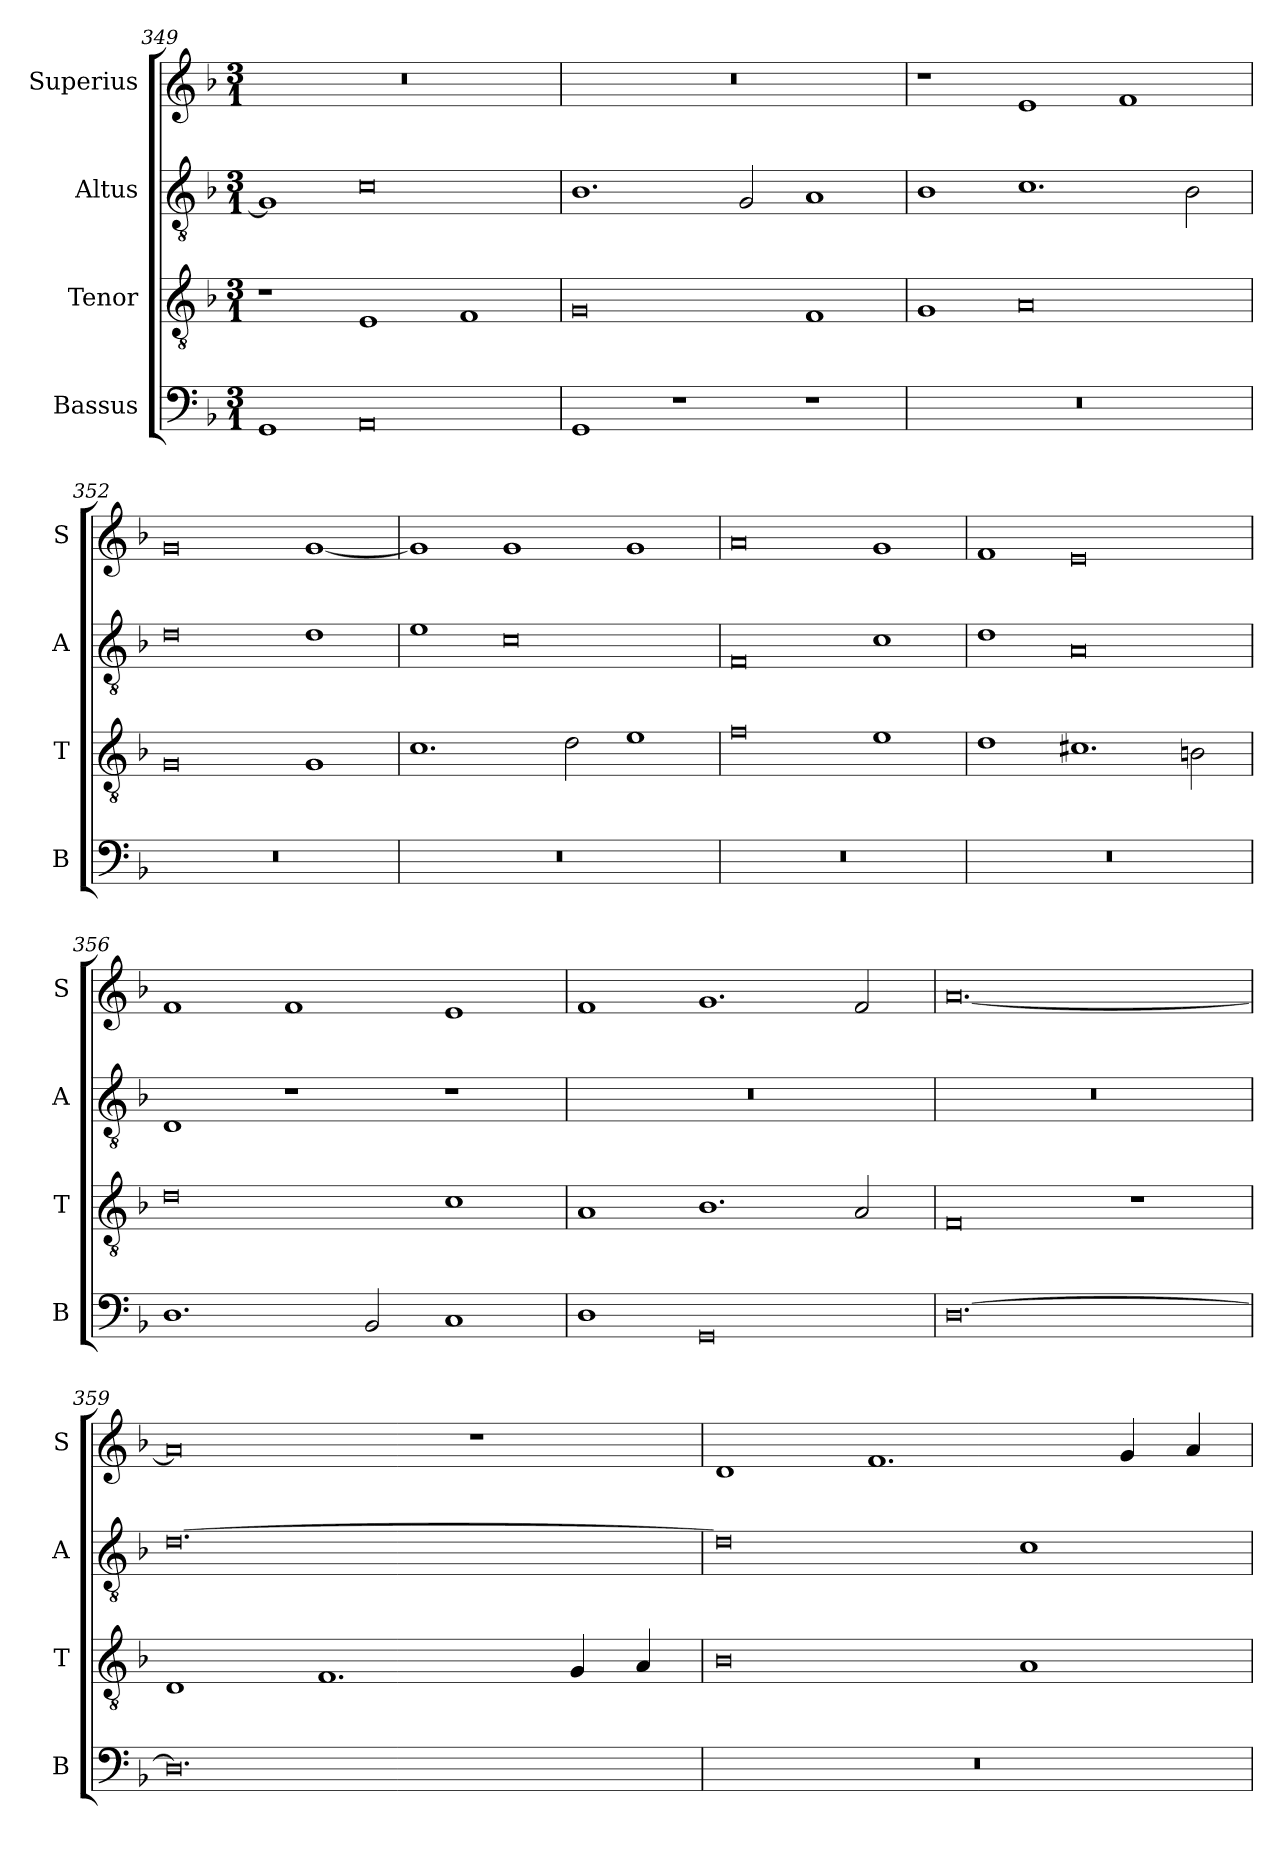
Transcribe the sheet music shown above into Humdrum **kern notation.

**kern	**kern	**kern	**kern
*part4	*part3	*part2	*part1
*staff4	*staff3	*staff2	*staff1
*I"Bassus	*I"Tenor	*I"Altus	*I"Superius
*I'B	*I'T	*I'A	*I'S
*clefF4	*clefGv2	*clefGv2	*clefG2
*k[b-]	*k[b-]	*k[b-]	*k[b-]
*M3/1	*M3/1	*M3/1	*M3/1
=349	=349	=349	=349
1GG	1r	1G]	0.r
0AA	1E	0c	.
.	1F	.	.
=350	=350	=350	=350
1GG	0G	1.B-	0.r
1r	.	.	.
.	.	2G/	.
1r	1F	1A	.
=351	=351	=351	=351
0.r	1G	1B-	1r
.	0A	1.c	1e
.	.	.	1f
.	.	2B-\	.
=352	=352	=352	=352
0.r	0G	0d	0g
.	1G	1d	[1g
=353	=353	=353	=353
0.r	1.c	1e	1g]
.	.	0c	1g
.	2d\	.	.
.	1e	.	1g
=354	=354	=354	=354
0.r	0f	0F	0a
.	1e	1c	1g
=355	=355	=355	=355
0.r	1d	1d	1f
.	1.c#X	0A	0e
.	2Bn\	.	.
=356	=356	=356	=356
1.D	0d	1D	1f
.	.	1r	1f
2BB-/	.	.	.
1C	1c	1r	1e
=357	=357	=357	=357
1D	1A	0.r	1f
0GG	1.B-	.	1.g
.	2A/	.	2f/
=358	=358	=358	=358
[0.D	0F	0.r	[0.a
.	1r	.	.
=359	=359	=359	=359
0.D]	1D	[0.d	0a]
.	1.F	.	.
.	.	.	1r
.	4G/	.	.
.	4A/	.	.
=360	=360	=360	=360
0.r	0B-	0d]	1d
.	.	.	1.f
.	1A	1c	.
.	.	.	4g/
.	.	.	4a/
=	=	=	=
*-	*-	*-	*-
